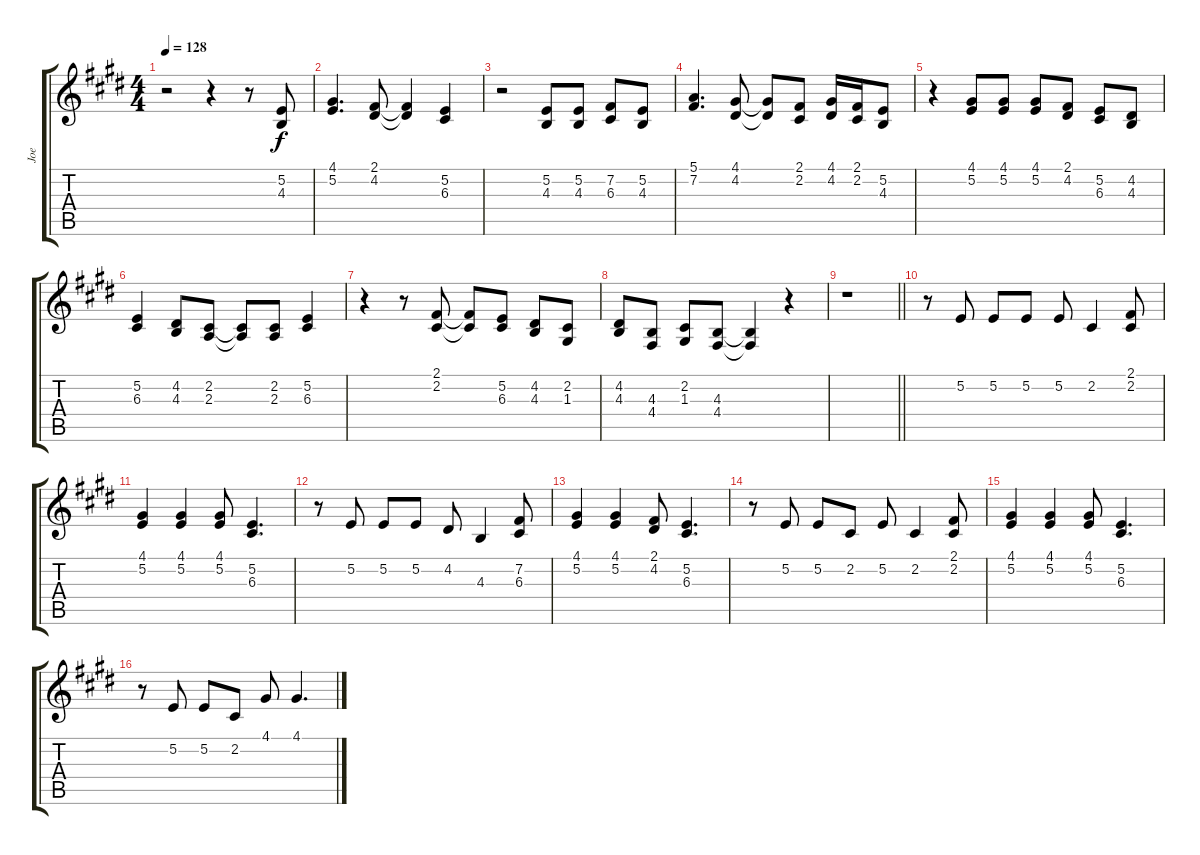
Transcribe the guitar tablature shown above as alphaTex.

\track ("Joe" "Joe") {instrument lead1square}
\staff {score tabs}
\tuning (E4 B3 G3 D3 A2 E2) {hide}
\ts (4 4)
\tempo 128
\clef g2
\ks c#minor
r.2{dy f} r.4 r.8 (5.2 4.3).8 |
(4.1 5.2).4{d} (2.1 4.2).8 (2.1{t} 4.2{t}).4 (5.2 6.3).4 |
r.2 (5.2 4.3).8 (5.2 4.3).8 (7.2 6.3).8 (5.2 4.3).8 |
(5.1 7.2).4{d} (4.1 4.2).8 (4.1{t} 4.2{t}).8 (2.1 2.2).8 (4.1 4.2).16 (2.1 2.2).16 (5.2 4.3).8 |
r.4 (4.1 5.2).8 (4.1 5.2).8 (4.1 5.2).8 (2.1 4.2).8 (5.2 6.3).8 (4.2 4.3).8 |
(5.2 6.3).4 (4.2 4.3).8 (2.2 2.3).8 (2.2{t} 2.3{t}).8 (2.2 2.3).8 (5.2 6.3).4 |
r.4 r.8 (2.1 2.2).8 (2.1{t} 2.2{t}).8 (5.2 6.3).8 (4.2 4.3).8 (2.2 1.3).8 |
(4.2 4.3).8 (4.3 4.4).8 (2.2 1.3).8 (4.3 4.4).8 (4.3{t} 4.4{t}).4 r.4 |
\barLineRight lightlight
r.1 |
r.8 5.2.8 5.2.8 5.2.8 5.2.8 2.2.4 (2.1 2.2).8 |
(4.1 5.2).4 (4.1 5.2).4 (4.1 5.2).8 (5.2 6.3).4{d} |
r.8 5.2.8 5.2.8 5.2.8 4.2.8 4.3.4 (7.2 6.3).8 |
(4.1 5.2).4 (4.1 5.2).4 (2.1 4.2).8 (5.2 6.3).4{d} |
r.8 5.2.8 5.2.8 2.2.8 5.2.8 2.2.4 (2.1 2.2).8 |
(4.1 5.2).4 (4.1 5.2).4 (4.1 5.2).8 (5.2 6.3).4{d} |
r.8 5.2.8 5.2.8 2.2.8 4.1.8 4.1.4{d}
